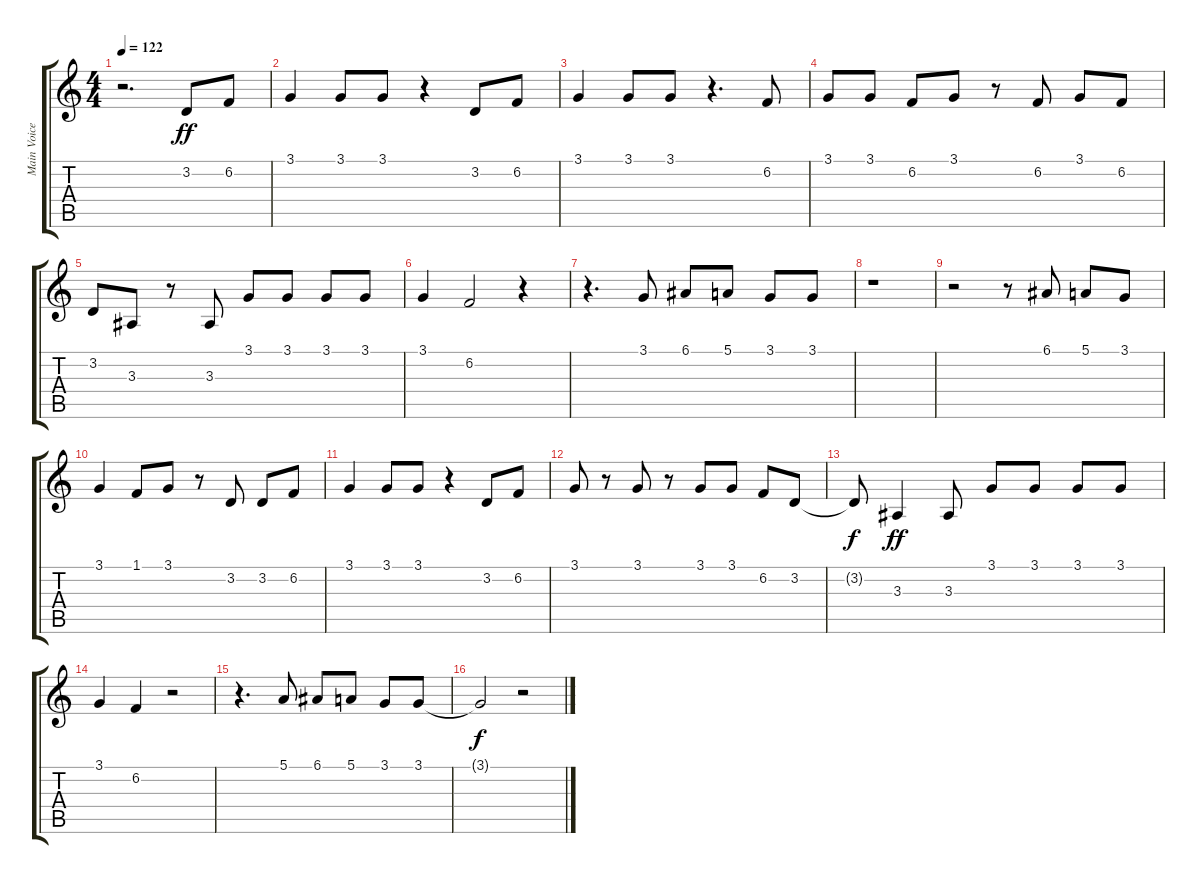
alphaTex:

\track ("Main Voice" "Main Voice") {instrument pad4choir}
\staff {score tabs}
\tuning (E4 B3 G3 D3 A2 E2) {hide}
\ts (4 4)
\tempo 122
\clef g2
\ks c
r.2{d dy ff} 3.2.8 6.2.8 |
3.1.4 3.1.8 3.1.8 r.4 3.2.8 6.2.8 |
3.1.4 3.1.8 3.1.8 r.4{d} 6.2.8 |
3.1.8 3.1.8 6.2.8 3.1.8 r.8 6.2.8 3.1.8 6.2.8 |
3.2.8 3.3.8 r.8 3.3.8 3.1.8 3.1.8 3.1.8 3.1.8 |
3.1.4 6.2.2 r.4 |
r.4{d} 3.1.8 6.1.8 5.1.8 3.1.8 3.1.8 |
r.1 |
r.2 r.8 6.1.8 5.1.8 3.1.8 |
3.1.4 1.1.8 3.1.8 r.8 3.2.8 3.2.8 6.2.8 |
3.1.4 3.1.8 3.1.8 r.4 3.2.8 6.2.8 |
3.1.8 r.8 3.1.8 r.8 3.1.8 3.1.8 6.2.8 3.2.8 |
3.2{t}.8{dy f} 3.3.4{dy ff} 3.3.8 3.1.8 3.1.8 3.1.8 3.1.8 |
3.1.4 6.2.4 r.2 |
r.4{d} 5.1.8 6.1.8 5.1.8 3.1.8 3.1.8 |
3.1{t}.2{dy f} r.2
